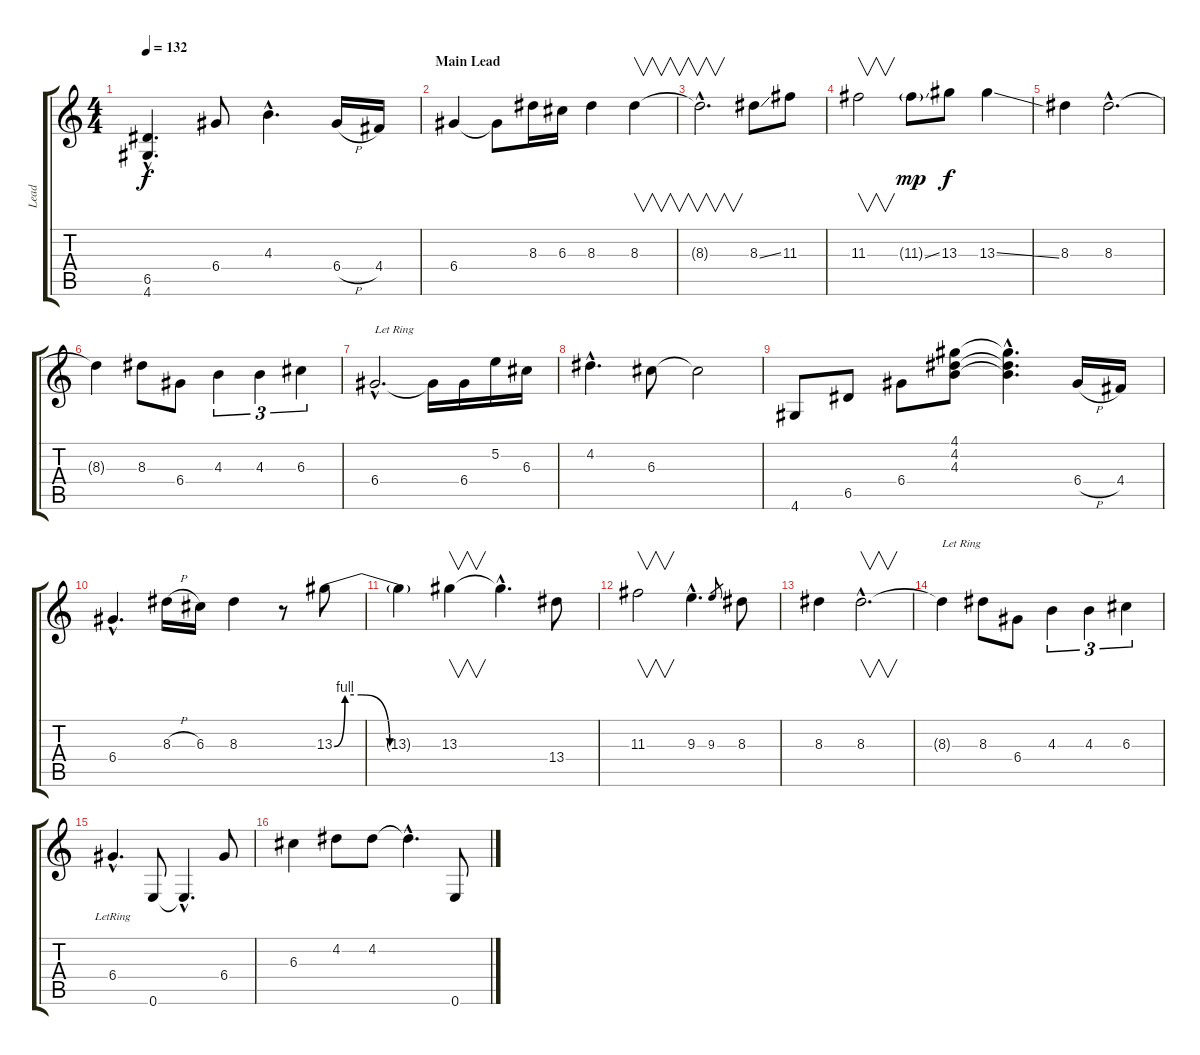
\track ("Lead" "Lead") {instrument distortionguitar}
\staff {score tabs}
\tuning (E4 B3 G3 D3 A2 E2) {hide}
\ts (4 4)
\tempo 132
\clef g2
\ks c
(6.5{hac} 4.6{hac}).4{d dy f} 6.4.8 4.3{hac}.4{d} 6.4{h}.16 4.4.16 |
\section ("" "Main Lead")
6.4.4 6.4{t}.8 8.3.16 6.3.16 8.3.4 8.3.4{v} |
8.3{hac t}.2{v d} 8.3{ss}.8 11.3.8 |
11.3.2{v} 11.3{ss g}.8{dy mp} 13.3.8{dy f} 13.3{ss}.4 |
8.3.4 8.3{hac}.2{d} |
8.3{t}.4 8.3.8 6.4.8 4.3.4{tu (3 2)} 4.3.4{tu (3 2)} 6.3.4{tu (3 2)} |
6.4{hac}.2{d txt "Let Ring"} 6.4{t}.16 6.4.16 5.2.16 6.3.16 |
4.2{hac}.4{d} 6.3.8 6.3{t}.2 |
4.6.8 6.5.8 6.4.8 (4.1 4.2 4.3).8 (4.1{hac t} 4.2{hac t} 4.3{hac t}).4{d} 6.4{h}.16 4.4.16 |
6.4{hac}.4{d} 8.3{h}.16 6.3.16 8.3.4 r.8 13.3{be (custom 0 0 6 4 15 4 31 0 45 0 60 0)}.8 |
13.3{t}.4 13.3.4{v} 13.3{hac t}.4{d} 13.4.8 |
11.3.2{v} 9.3{hac}.4{d} 9.3.8{gr} 8.3.8 |
8.3.4 8.3{hac}.2{v d} |
8.3{t}.4{txt "Let Ring"} 8.3.8 6.4.8 4.3.4{tu (3 2)} 4.3.4{tu (3 2)} 6.3.4{tu (3 2)} |
6.4{hac lr}.4{d} 0.6.8 0.6{hac t}.4{d} 6.4.8 |
6.3.4 4.2.8 4.2.8 4.2{hac t}.4{d} 0.6.8
